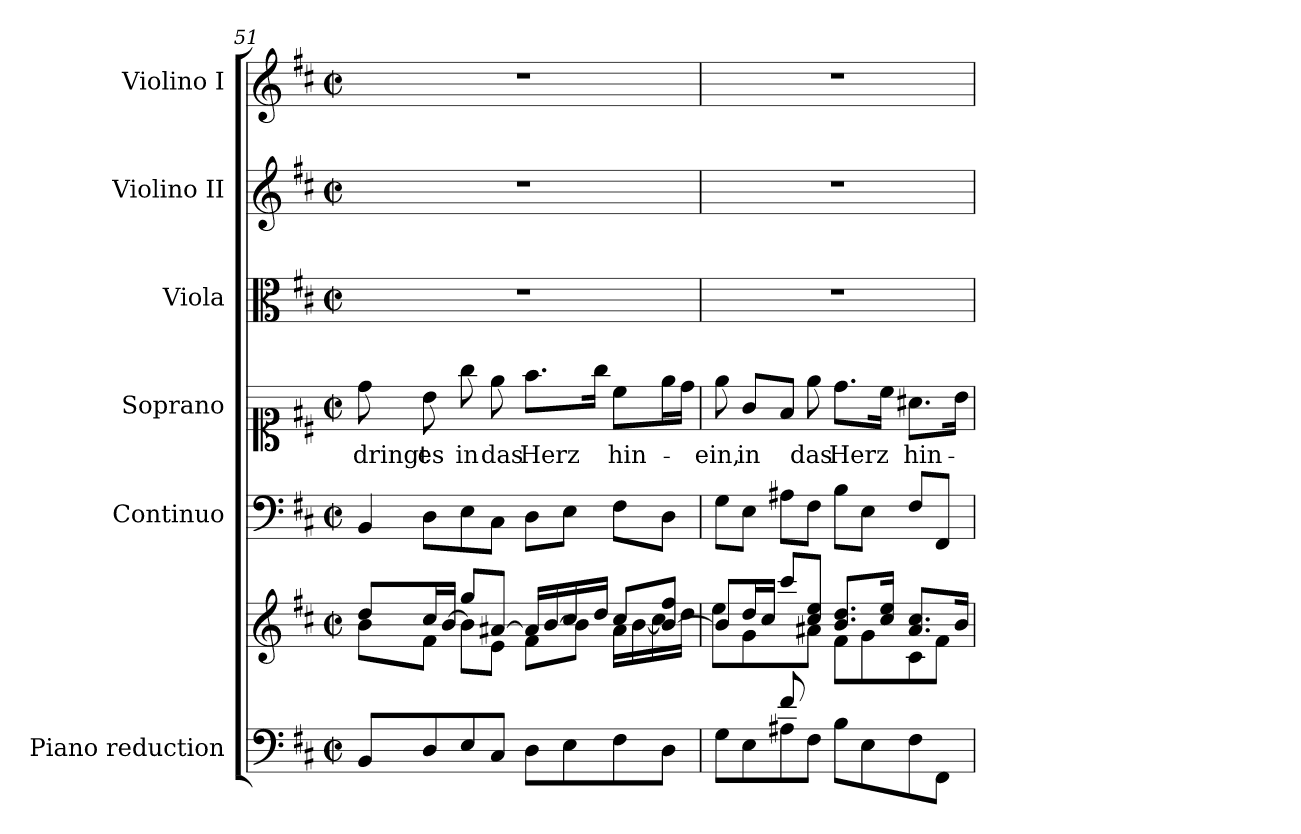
**kern	**kern	**kern	**kern	**text	**kern	**kern	**kern
*part6	*part6	*part5	*part4	*part4	*part3	*part2	*part1
*staff7	*staff6	*staff5	*staff4	*staff4	*staff3	*staff2	*staff1
*I"Piano reduction	*	*I"Continuo	*I"Soprano	*	*I"Viola	*I"Violino II	*I"Violino I
*I'Pno	*	*	*	*	*I'Vla	*I'Vln	*I'Vln
*clefF4	*clefG2	*clefF4	*clefC1	*	*clefC3	*clefG2	*clefG2
*k[f#c#]	*k[f#c#]	*k[f#c#]	*k[f#c#]	*	*k[f#c#]	*k[f#c#]	*k[f#c#]
*M2/2	*M2/2	*M2/2	*M2/2	*	*M2/2	*M2/2	*M2/2
*met(c|)	*met(c|)	*met(c|)	*met(c|)	*	*met(c|)	*met(c|)	*met(c|)
=51	=51	=51	=51	=51	=51	=51	=51
*	*^	*	*	*	*	*	*
!	!	!	!	!	!LO:LY:b	!	!	!
8BB/L	8dd/L	8b\L	8BB/J	8dd\	dringt	1r	1r	1r
!	!	!	!	!	!LO:LY:b	!	!	!
8D/	16cc#/L	8f#\J	8D\L	8b\	es	.	.	.
.	[16b/JJ	.	.	.	.	.	.	.
!	!	!	!	!	!LO:LY:b	!	!	!
8E/	8gg/L	8b\L]	8E\	8gg\	in	.	.	.
!	!	!	!	!	!LO:LY:b	!	!	!
8C#/J	[8a#X/J	8e\J	8C#\J	8ee\	das	.	.	.
!	!	!	!	!	!LO:LY:b	!	!	!
8D\L	16a#/LL]	8f#\L	8D\L	8.ff#\L	Herz	.	.	.
.	[16b/	.	.	.	.	.	.	.
8E\	16cc#/	8b\J]	8E\J	.	.	.	.	.
.	16dd/JJ	.	.	16gg\Jk	.	.	.	.
!	!	!	!	!	!LO:LY:b	!	!	!
8F#\	8cc#/L	16a#\LL	8F#\L	8cc#\L	hin-	.	.	.
.	.	[16b\	.	.	.	.	.	.
8D\J	8b/_ 8ff#/J	16cc#\	8D\J	16ee\L	.	.	.	.
.	.	16dd\JJ	.	16dd\JJ	.	.	.	.
=52	=52	=52	=52	=52	=52	=52	=52	=52
*^	*	*	*	*	*	*	*	*
!	!	!	!	!	!	!LO:LY:b	!	!	!
4ryy	8G\L	8b/L]	8ee\L	8G\L	8ee\	-ein,	1r	1r	1r
!	!	!	!	!	!	!LO:LY:b	!	!	!
.	8E\	16dd/L	8g\J	8E\J	8g/L	in	.	.	.
.	.	16cc#/JJ	.	.	.	.	.	.	.
8f#/L	8A#X\	8ccc#/L	8ryy	8A#X\L	8f#/J	.	.	.	.
!	!	!	!	!	!	!LO:LY:b	!	!	!
2ryy	8F#\J	8cc#/ 8ee/J	8a#X\J	8F#\J	8ee\	das	.	.	.
!	!	!	!	!	!	!LO:LY:b	!	!	!
.	8B\L	8.b/ 8.dd/L	8f#\L	8B\L	8.dd\L	Herz	.	.	.
.	8E\	.	8g\	8E\J	.	.	.	.	.
.	.	16cc#/ 16ee/Jk	.	.	16cc#\Jk	.	.	.	.
!	!	!	!	!	!	!LO:LY:b	!	!	!
.	8F#\	8.a#/ 8.cc#/L	8c#\	8F#/L	8.a#X\L	hin-	.	.	.
8ryy	8FF#\J	.	8f#\J	8FF#/J	.	.	.	.	.
.	.	16b/Jk	.	.	16b\Jk	.	.	.	.
*v	*v	*	*	*	*	*	*	*	*
*	*v	*v	*	*	*	*	*	*
=	=	=	=	=	=	=	=
*-	*-	*-	*-	*-	*-	*-	*-
